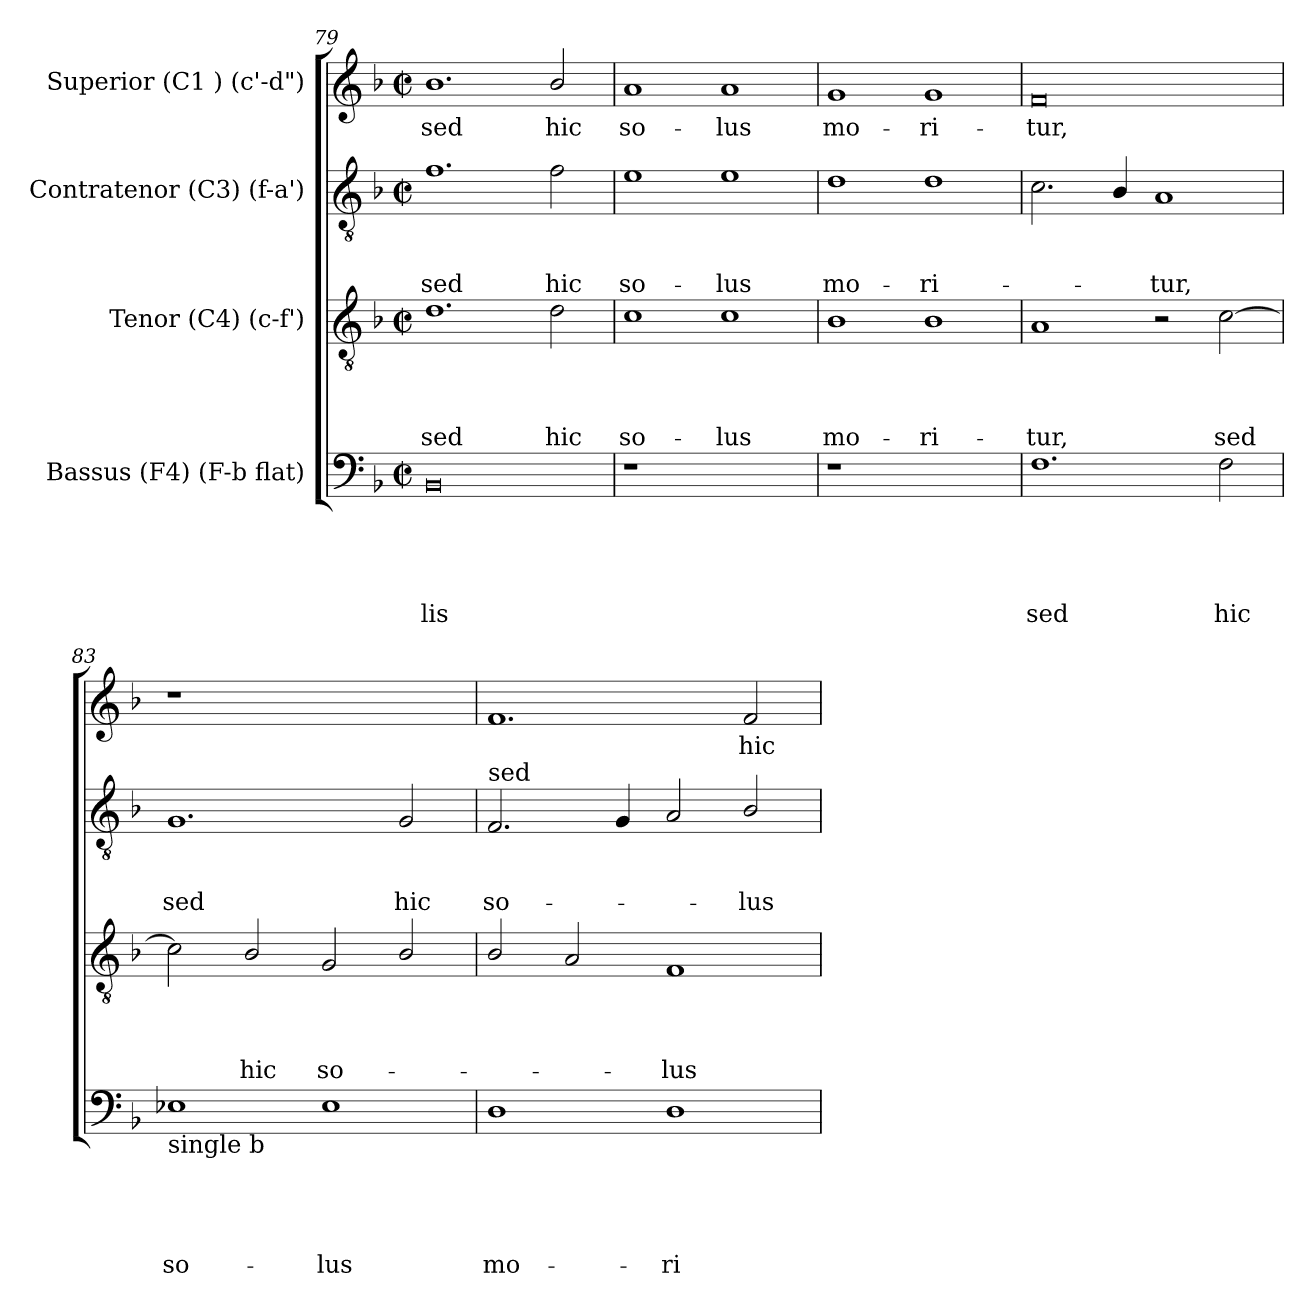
**kern	**text	**text	**text	**text	**text	**kern	**text	**text	**text	**text	**kern	**text	**text	**text	**kern	**text
*part4	*part4	*part4	*part4	*part4	*part4	*part3	*part3	*part3	*part3	*part3	*part2	*part2	*part2	*part2	*part1	*part1
*staff4	*staff4	*staff4	*staff4	*staff4	*staff4	*staff3	*staff3	*staff3	*staff3	*staff3	*staff2	*staff2	*staff2	*staff2	*staff1	*staff1
*I"Bassus (F4) (F-b flat)	*	*	*	*	*	*I"Tenor (C4) (c-f')	*	*	*	*	*I"Contratenor (C3) (f-a')	*	*	*	*I"Superior (C1 ) (c'-d")	*
!!LO:LB:g=z
*clefF4	*	*	*	*	*	*clefGv2	*	*	*	*	*clefGv2	*	*	*	*clefG2	*
*k[b-]	*	*	*	*	*	*k[b-]	*	*	*	*	*k[b-]	*	*	*	*k[b-]	*
*F:	*	*	*	*	*	*F:	*	*	*	*	*F:	*	*	*	*F:	*
*M2/2	*	*	*	*	*	*M2/2	*	*	*	*	*M2/2	*	*	*	*M2/2	*
*met(c|)	*	*	*	*	*	*met(c|)	*	*	*	*	*met(c|)	*	*	*	*met(c|)	*
=79	=79	=79	=79	=79	=79	=79	=79	=79	=79	=79	=79	=79	=79	=79	=79	=79
!	!	!	!	!	!LO:LY:b	!	!	!	!	!LO:LY:b:rj	!	!	!	!LO:LY:b:rj	!	!LO:LY:b
0BB-	.	.	.	.	-lis	1.d	.	.	.	sed	1.f	.	.	sed	1.b-	sed
!	!	!	!	!	!	!	!	!	!	!LO:LY:b:rj	!	!	!	!LO:LY:b:rj	!	!LO:LY:b
.	.	.	.	.	.	2d\	.	.	.	hic	2f\	.	.	hic	2b-/	hic
=80	=80	=80	=80	=80	=80	=80	=80	=80	=80	=80	=80	=80	=80	=80	=80	=80
!	!	!	!	!	!	!	!	!	!	!LO:LY:b:rj	!	!	!	!LO:LY:b:rj	!	!LO:LY:b
1r	.	.	.	.	.	1c	.	.	.	so-	1e	.	.	so-	1a	so-
!	!	!	!	!	!	!	!	!	!	!LO:LY:b:rj	!	!	!	!LO:LY:b:rj	!	!LO:LY:b
1ryy	.	.	.	.	.	1c	.	.	.	-lus	1e	.	.	-lus	1a	-lus
=81	=81	=81	=81	=81	=81	=81	=81	=81	=81	=81	=81	=81	=81	=81	=81	=81
!	!	!	!	!	!	!	!	!	!	!LO:LY:b:rj	!	!	!	!LO:LY:b:rj	!	!LO:LY:b
1r	.	.	.	.	.	1B-	.	.	.	mo-	1d	.	.	mo-	1g	mo-
!	!	!	!	!	!	!	!	!	!	!LO:LY:b:rj	!	!	!	!LO:LY:b:rj	!	!LO:LY:b
1ryy	.	.	.	.	.	1B-	.	.	.	-ri-	1d	.	.	-ri-	1g	-ri-
=82	=82	=82	=82	=82	=82	=82	=82	=82	=82	=82	=82	=82	=82	=82	=82	=82
!	!	!	!	!	!LO:LY:b	!	!	!	!	!LO:LY:b:rj	!	!	!	!	!	!LO:LY:b
1.F	.	.	.	.	sed	1A	.	.	.	-tur,	2.c\	.	.	.	0f	-tur,
.	.	.	.	.	.	.	.	.	.	.	4B-/	.	.	.	.	.
!	!	!	!	!	!	!	!	!	!	!	!	!	!	!LO:LY:b:rj	!	!
.	.	.	.	.	.	2r	.	.	.	.	1A	.	.	-tur,	.	.
!	!	!	!	!	!LO:LY:b	!	!	!	!	!LO:LY:b:rj	!	!	!	!	!	!
2F\	.	.	.	.	hic	[>2c\	.	.	.	sed	.	.	.	.	.	.
=83	=83	=83	=83	=83	=83	=83	=83	=83	=83	=83	=83	=83	=83	=83	=83	=83
!LO:TX:b:t=single b	!	!	!	!	!	!	!	!	!	!	!	!	!	!	!	!
!	!	!	!	!	!LO:LY:b	!	!	!	!	!	!	!	!	!LO:LY:b:rj	!	!
1E-	.	.	.	.	so-	2c\]	.	.	.	.	1.G	.	.	sed	1r	.
!	!	!	!	!	!	!	!	!	!	!LO:LY:b:rj	!	!	!	!	!	!
.	.	.	.	.	.	2B-/	.	.	.	hic	.	.	.	.	.	.
!	!	!	!	!	!LO:LY:b	!	!	!	!	!LO:LY:b:rj	!	!	!	!	!	!
1E-	.	.	.	.	-lus	2G/	.	.	.	so-	.	.	.	.	1ryy	.
!	!	!	!	!	!	!	!	!	!	!	!	!	!	!LO:LY:b:rj	!	!
.	.	.	.	.	.	2B-/	.	.	.	.	2G/	.	.	hic	.	.
!!LO:PB:g=z
=84	=84	=84	=84	=84	=84	=84	=84	=84	=84	=84	=84	=84	=84	=84	=84	=84
!	!	!	!	!	!	!	!	!	!	!	!LO:TX:a:t=sed	!	!	!	!	!
!	!	!	!	!	!LO:LY:b	!	!	!	!	!	!	!	!	!LO:LY:b:rj	!	!
1D	.	.	.	.	mo-	2B-/	.	.	.	.	2.F/	.	.	so-	1.f	.
.	.	.	.	.	.	2A/	.	.	.	.	.	.	.	.	.	.
.	.	.	.	.	.	.	.	.	.	.	4G/	.	.	.	.	.
!	!	!	!	!	!LO:LY:b	!	!	!	!	!LO:LY:b:rj	!	!	!	!	!	!
1D	.	.	.	.	-ri-	1F	.	.	.	-lus	2A/	.	.	.	.	.
!	!	!	!	!	!	!	!	!	!	!	!	!	!	!LO:LY:b:rj	!	!LO:LY:b
.	.	.	.	.	.	.	.	.	.	.	2B-/	.	.	-lus	2f/	hic
=	=	=	=	=	=	=	=	=	=	=	=	=	=	=	=	=
*-	*-	*-	*-	*-	*-	*-	*-	*-	*-	*-	*-	*-	*-	*-	*-	*-
